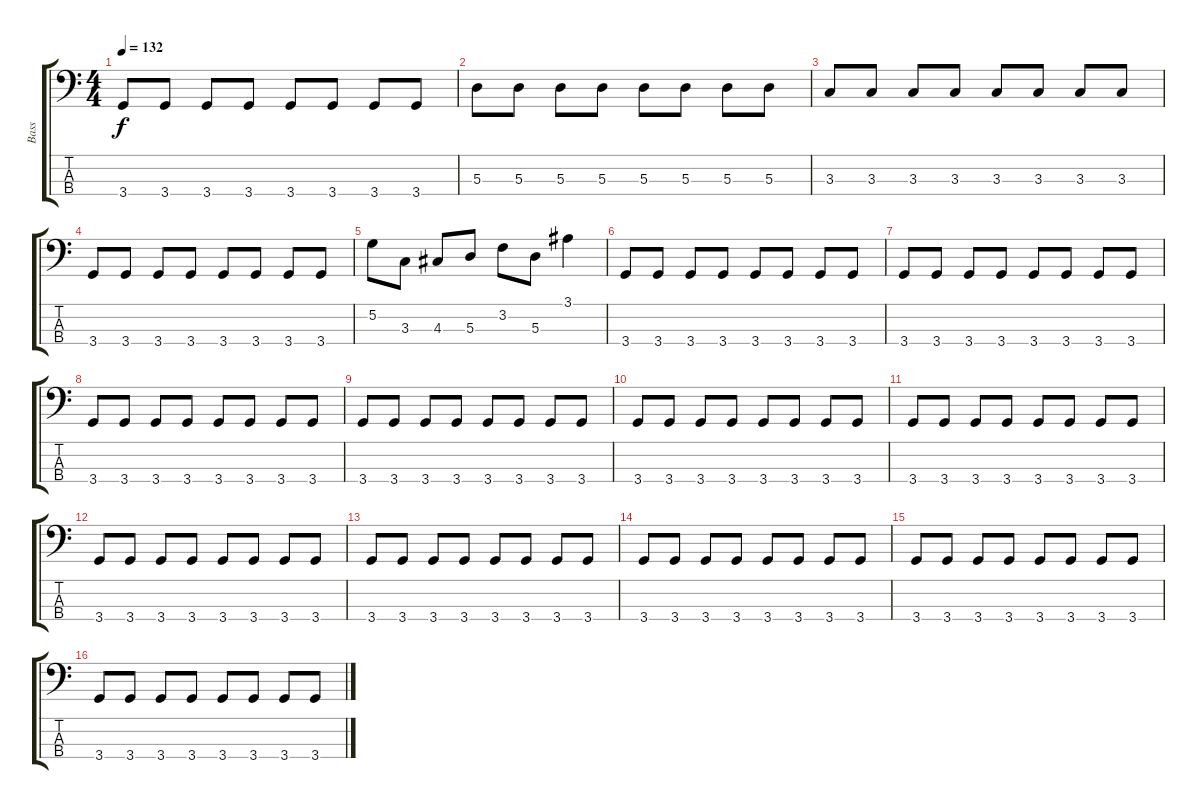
\track ("Bass" "Bass") {instrument electricbassfinger}
\staff {score tabs}
\tuning (G2 D2 A1 E1) {hide}
\ts (4 4)
\tempo 132
\clef f4
\ks c
3.4.8{dy f} 3.4.8 3.4.8 3.4.8 3.4.8 3.4.8 3.4.8 3.4.8 |
5.3.8 5.3.8 5.3.8 5.3.8 5.3.8 5.3.8 5.3.8 5.3.8 |
3.3.8 3.3.8 3.3.8 3.3.8 3.3.8 3.3.8 3.3.8 3.3.8 |
3.4.8 3.4.8 3.4.8 3.4.8 3.4.8 3.4.8 3.4.8 3.4.8 |
5.2.8 3.3.8 4.3.8 5.3.8 3.2.8 5.3.8 3.1.4 |
3.4.8 3.4.8 3.4.8 3.4.8 3.4.8 3.4.8 3.4.8 3.4.8 |
3.4.8 3.4.8 3.4.8 3.4.8 3.4.8 3.4.8 3.4.8 3.4.8 |
3.4.8 3.4.8 3.4.8 3.4.8 3.4.8 3.4.8 3.4.8 3.4.8 |
3.4.8 3.4.8 3.4.8 3.4.8 3.4.8 3.4.8 3.4.8 3.4.8 |
3.4.8 3.4.8 3.4.8 3.4.8 3.4.8 3.4.8 3.4.8 3.4.8 |
3.4.8 3.4.8 3.4.8 3.4.8 3.4.8 3.4.8 3.4.8 3.4.8 |
3.4.8 3.4.8 3.4.8 3.4.8 3.4.8 3.4.8 3.4.8 3.4.8 |
3.4.8 3.4.8 3.4.8 3.4.8 3.4.8 3.4.8 3.4.8 3.4.8 |
3.4.8 3.4.8 3.4.8 3.4.8 3.4.8 3.4.8 3.4.8 3.4.8 |
3.4.8 3.4.8 3.4.8 3.4.8 3.4.8 3.4.8 3.4.8 3.4.8 |
3.4.8 3.4.8 3.4.8 3.4.8 3.4.8 3.4.8 3.4.8 3.4.8
